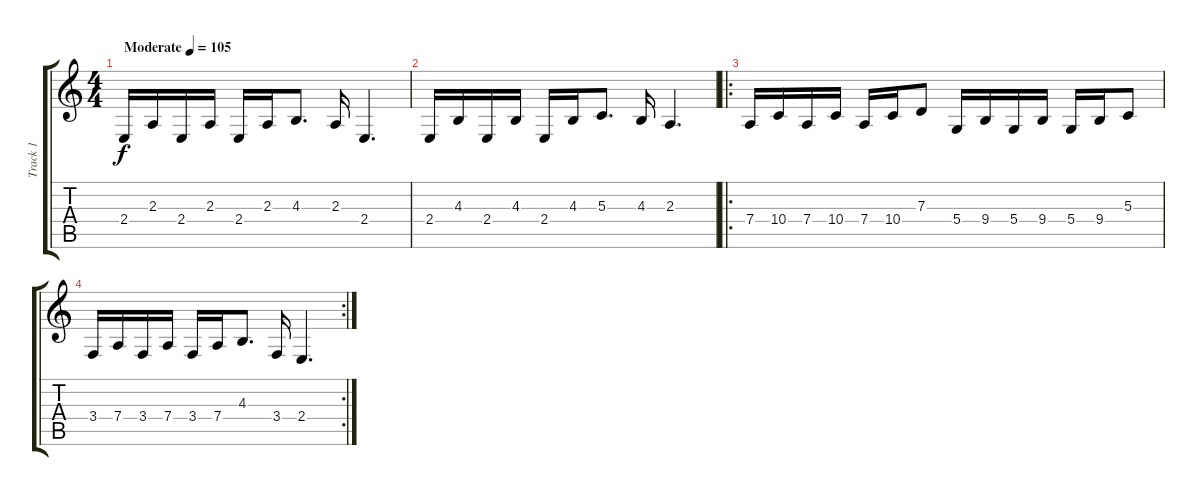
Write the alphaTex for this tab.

\track ("Track 1" "Track 1") {instrument trumpet}
\staff {score tabs}
\tuning (E4 B3 G3 D3 A2 E2) {hide}
\ts (4 4)
\tempo (105 "Moderate")
\clef g2
\ks c
2.4.16{dy f instrument trumpet} 2.3.16 2.4.16 2.3.16 2.4.16 2.3.16 4.3.8{d} 2.3.16 2.4.4{d} |
2.4.16 4.3.16 2.4.16 4.3.16 2.4.16 4.3.16 5.3.8{d} 4.3.16 2.3.4{d} |
\ro
7.4.16 10.4.16 7.4.16 10.4.16 7.4.16 10.4.16 7.3.8 5.4.16 9.4.16 5.4.16 9.4.16 5.4.16 9.4.16 5.3.8 |
\rc 2
3.4.16 7.4.16 3.4.16 7.4.16 3.4.16 7.4.16 4.3.8{d} 3.4.16 2.4.4{d}
